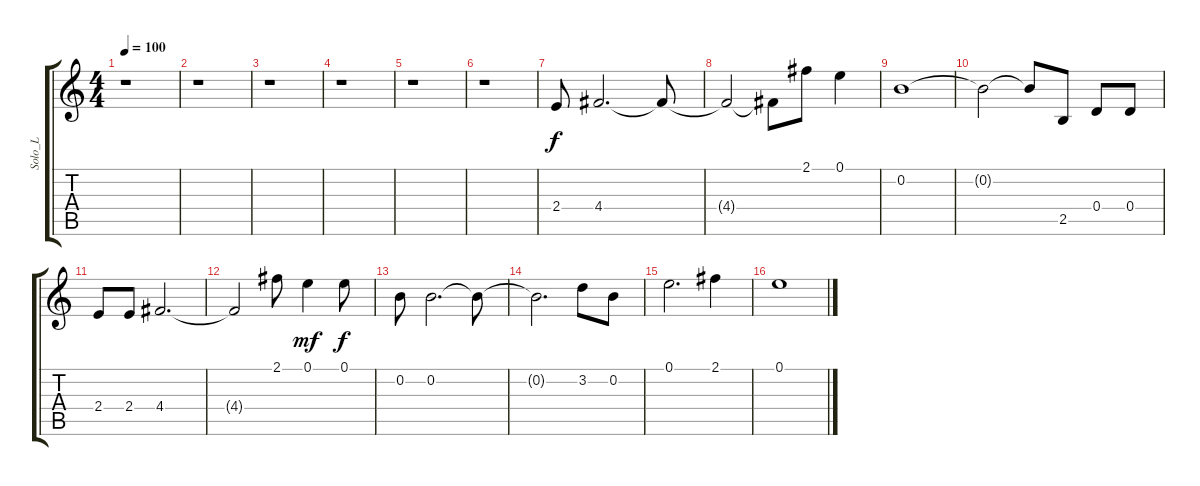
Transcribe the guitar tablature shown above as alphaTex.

\track ("Solo_L" "Solo_L") {instrument distortionguitar}
\staff {score tabs}
\tuning (E4 B3 G3 D3 A2 E2) {hide}
\ts (4 4)
\tempo 100
\clef g2
\ks c
r.1{dy f} |
r.1 |
r.1 |
r.1 |
r.1 |
r.1 |
2.4.8 4.4.2{d} 4.4{t}.8 |
4.4{t}.2 4.4{t}.8 2.1.8 0.1.4 |
0.2.1 |
0.2{t}.2 0.2{t}.8 2.5.8 0.4.8 0.4.8 |
2.4.8 2.4.8 4.4.2{d} |
4.4{t}.2 2.1.8 0.1.4{dy mf} 0.1.8{dy f} |
0.2.8 0.2.2{d} 0.2{t}.8 |
0.2{t}.2{d} 3.2.8 0.2.8 |
0.1.2{d} 2.1.4 |
0.1.1
